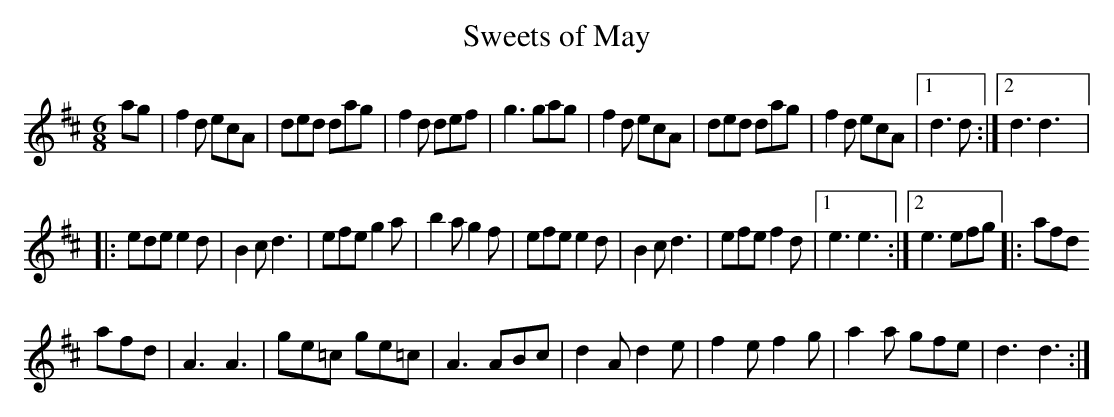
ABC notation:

X:1
T:Sweets of May
M:6/8
L:1/8
K:D
ag|f2d ecA|ded dag|f2d def|g3 gag|f2d ecA|ded dag|f2d ecA|1d3 d:|2d3d3|:
ede e2d|B2cd3|efe g2a |b2ag2f|efe e2d|B2cd3|efe f2d|1e3 e3:|2e3 efg|:afd
afd|A3A3|ge=c ge=c|A3ABc|d2Ad2e|f2ef2g|a2a gfe|d3 d3:|
